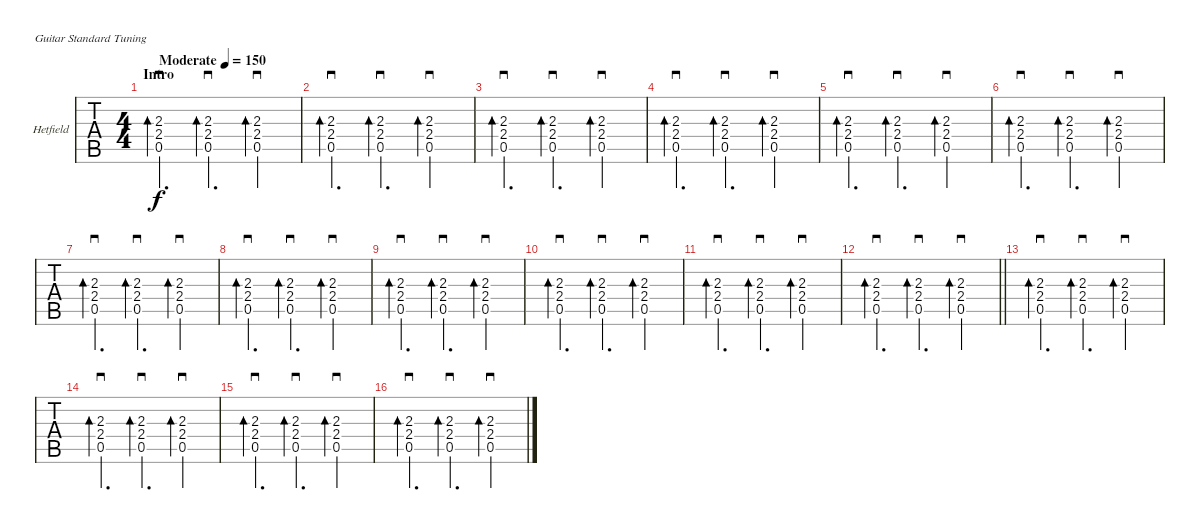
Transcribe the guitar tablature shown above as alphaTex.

\bracketExtendMode groupsimilarinstruments
\firstSystemTrackNameOrientation horizontal
\otherSystemsTrackNameOrientation horizontal
\track ("Guitar 1" "Hetfield") {instrument distortionguitar}
\staff {tabs}
\tuning (E4 B3 G3 D3 A2 E2)
\ts (4 4)
\beaming (8 2 2 2 2)
\section ("" "Intro")
\tempo (150 "Moderate")
\clef g2
\ks c
(2.3 2.4 0.5).4{d sd bd 120 dy f instrument distortionguitar} (2.3 2.4 0.5).4{d sd bd 120} (2.3 2.4 0.5).4{sd bd 120} |
(2.3 2.4 0.5).4{d sd bd 120} (2.3 2.4 0.5).4{d sd bd 120} (2.3 2.4 0.5).4{sd bd 120} |
(2.3 2.4 0.5).4{d sd bd 120} (2.3 2.4 0.5).4{d sd bd 120} (2.3 2.4 0.5).4{sd bd 120} |
(2.3 2.4 0.5).4{d sd bd 120} (2.3 2.4 0.5).4{d sd bd 120} (2.3 2.4 0.5).4{sd bd 120} |
(2.3 2.4 0.5).4{d sd bd 120} (2.3 2.4 0.5).4{d sd bd 120} (2.3 2.4 0.5).4{sd bd 120} |
(2.3 2.4 0.5).4{d sd bd 120} (2.3 2.4 0.5).4{d sd bd 120} (2.3 2.4 0.5).4{sd bd 120} |
(2.3 2.4 0.5).4{d sd bd 120} (2.3 2.4 0.5).4{d sd bd 120} (2.3 2.4 0.5).4{sd bd 120} |
(2.3 2.4 0.5).4{d sd bd 120} (2.3 2.4 0.5).4{d sd bd 120} (2.3 2.4 0.5).4{sd bd 120} |
(2.3 2.4 0.5).4{d sd bd 120} (2.3 2.4 0.5).4{d sd bd 120} (2.3 2.4 0.5).4{sd bd 120} |
(2.3 2.4 0.5).4{d sd bd 120} (2.3 2.4 0.5).4{d sd bd 120} (2.3 2.4 0.5).4{sd bd 120} |
(2.3 2.4 0.5).4{d sd bd 120} (2.3 2.4 0.5).4{d sd bd 120} (2.3 2.4 0.5).4{sd bd 120} |
\barLineRight lightlight
(2.3 2.4 0.5).4{d sd bd 120} (2.3 2.4 0.5).4{d sd bd 120} (2.3 2.4 0.5).4{sd bd 120} |
(2.3 2.4 0.5).4{d sd bd 120} (2.3 2.4 0.5).4{d sd bd 120} (2.3 2.4 0.5).4{sd bd 120} |
(2.3 2.4 0.5).4{d sd bd 120} (2.3 2.4 0.5).4{d sd bd 120} (2.3 2.4 0.5).4{sd bd 120} |
(2.3 2.4 0.5).4{d sd bd 120} (2.3 2.4 0.5).4{d sd bd 120} (2.3 2.4 0.5).4{sd bd 120} |
(2.3 2.4 0.5).4{d sd bd 120} (2.3 2.4 0.5).4{d sd bd 120} (2.3 2.4 0.5).4{sd bd 120}
